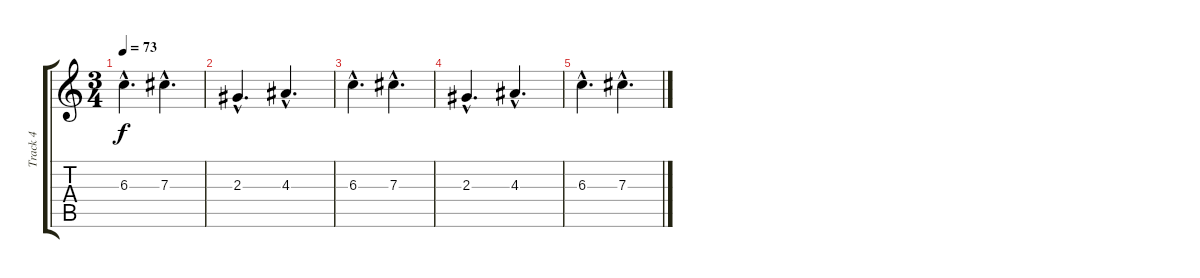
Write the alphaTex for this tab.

\track ("Track 4" "Track 4") {instrument contrabass}
\staff {score tabs}
\tuning (Eb4 Bb3 Gb3 Db3 Ab2 Eb2) {hide}
\ts (3 4)
\tempo 73
\clef g2
\ks c
6.3{hac}.4{d dy f} 7.3{hac}.4{d} |
2.3{hac}.4{d} 4.3{hac}.4{d} |
6.3{hac}.4{d} 7.3{hac}.4{d} |
2.3{hac}.4{d} 4.3{hac}.4{d} |
6.3{hac}.4{d} 7.3{hac}.4{d}
